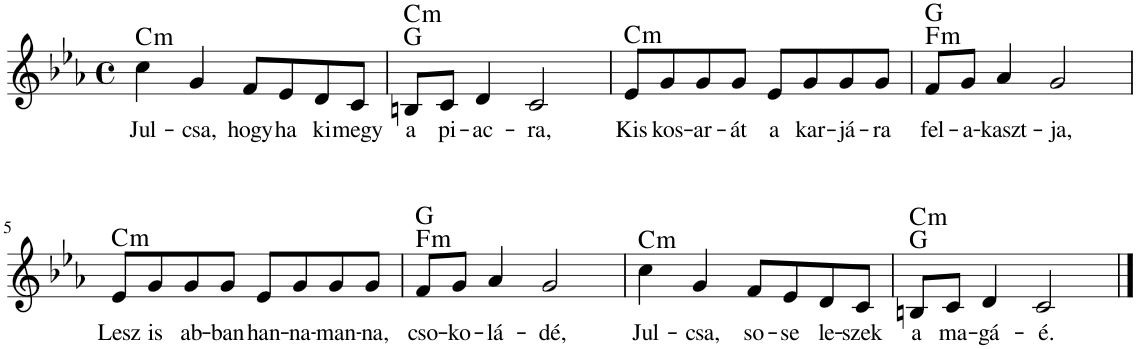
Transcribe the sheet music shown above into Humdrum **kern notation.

**kern	**text	**harte
*part1	*part1	*part1
*staff1	*staff1	*
*I"Piano	*	*
*I'Pno	*	*
*clefG2	*	*
*k[b-e-a-]	*	*
*M4/4	*	*
*met(c)	*	*
=1	=1	=1
!	!LO:LY:b	!LO:H:kt=m
4cc\	Jul-	C:min
!	!LO:LY:b	!
4g/	-csa,	.
!	!LO:LY:b	!
8f/L	hogy-	.
!	!LO:LY:b	!
8e-/	-ha	.
!	!LO:LY:b	!
8d/	ki-	.
!	!LO:LY:b	!
8c/J	-megy	.
=2	=2	=2
!	!LO:LY:b	!LO:H:n=2:kt=m
8Bn/L	a	G:maj C:min
!	!LO:LY:b	!
8c/J	pi-	.
!	!LO:LY:b	!
4d/	-ac-	.
!	!LO:LY:b	!
2c/	-ra,	.
=3	=3	=3
!	!LO:LY:b	!LO:H:kt=m
8e-/L	Kis-	C:min
!	!LO:LY:b	!
8g/	-kos-	.
!	!LO:LY:b	!
8g/	-ar-	.
!	!LO:LY:b	!
8g/J	-át	.
!	!LO:LY:b	!
8e-/L	a	.
!	!LO:LY:b	!
8g/	kar-	.
!	!LO:LY:b	!
8g/	-já-	.
!	!LO:LY:b	!
8g/J	-ra	.
=4	=4	=4
!	!LO:LY:b	!LO:H:n=1:kt=m
8f/L	fel-	F:min G:maj
!	!LO:LY:b	!
8g/J	-a-	.
!	!LO:LY:b	!
4a-/	-kaszt-	.
!	!LO:LY:b	!
2g/	-ja,	.
!!LO:LB:g=z
=5	=5	=5
!	!LO:LY:b	!LO:H:kt=m
8e-/L	Lesz	C:min
!	!LO:LY:b	!
8g/	is	.
!	!LO:LY:b	!
8g/	ab-	.
!	!LO:LY:b	!
8g/J	-ban	.
!	!LO:LY:b	!
8e-/L	han-	.
!	!LO:LY:b	!
8g/	-na-	.
!	!LO:LY:b	!
8g/	-man-	.
!	!LO:LY:b	!
8g/J	-na,	.
=6	=6	=6
!	!LO:LY:b	!LO:H:n=1:kt=m
8f/L	cso-	F:min G:maj
!	!LO:LY:b	!
8g/J	-ko-	.
!	!LO:LY:b	!
4a-/	-lá-	.
!	!LO:LY:b	!
2g/	-dé,	.
=7	=7	=7
!	!LO:LY:b	!LO:H:kt=m
4cc\	Jul-	C:min
!	!LO:LY:b	!
4g/	-csa,	.
!	!LO:LY:b	!
8f/L	so-	.
!	!LO:LY:b	!
8e-/	-se	.
!	!LO:LY:b	!
8d/	le-	.
!	!LO:LY:b	!
8c/J	-szek	.
=8	=8	=8
!	!LO:LY:b	!LO:H:n=2:kt=m
8Bn/L	a	G:maj C:min
!	!LO:LY:b	!
8c/J	ma-	.
!	!LO:LY:b	!
4d/	-gá-	.
!	!LO:LY:b	!
2c/	-é.	.
==	==	==
*-	*-	*-
